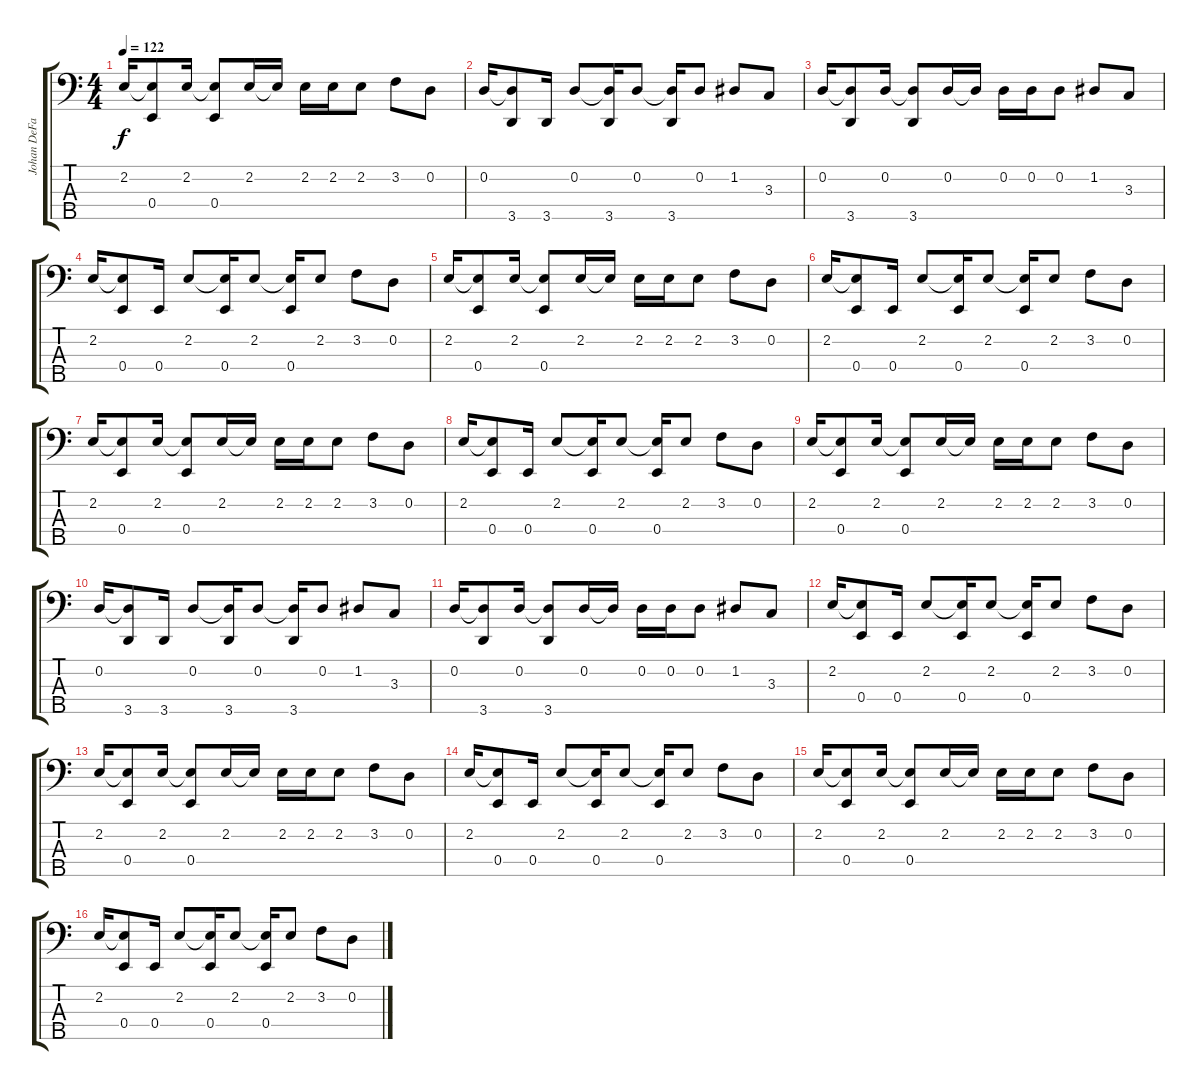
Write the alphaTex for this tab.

\track ("Johan DeFarfalla" "Johan DeFa") {instrument electricbassfinger}
\staff {score tabs}
\tuning (G2 D2 A1 E1 B0) {hide}
\ts (4 4)
\tempo 122
\clef f4
\ks c
2.2.16{dy f} (2.2{t} 0.4).8 2.2.16 (2.2{t} 0.4).8 2.2.16 2.2{t}.16 2.2.16 2.2.16 2.2.8 3.2.8 0.2.8 |
0.2.16 (0.2{t} 3.5).8 3.5.16 0.2.8 (0.2{t} 3.5).16 0.2.8 (0.2{t} 3.5).16 0.2.8 1.2.8 3.3.8 |
0.2.16 (0.2{t} 3.5).8 0.2.16 (0.2{t} 3.5).8 0.2.16 0.2{t}.16 0.2.16 0.2.16 0.2.8 1.2.8 3.3.8 |
2.2.16 (2.2{t} 0.4).8 0.4.16 2.2.8 (2.2{t} 0.4).16 2.2.8 (2.2{t} 0.4).16 2.2.8 3.2.8 0.2.8 |
2.2.16 (2.2{t} 0.4).8 2.2.16 (2.2{t} 0.4).8 2.2.16 2.2{t}.16 2.2.16 2.2.16 2.2.8 3.2.8 0.2.8 |
2.2.16 (2.2{t} 0.4).8 0.4.16 2.2.8 (2.2{t} 0.4).16 2.2.8 (2.2{t} 0.4).16 2.2.8 3.2.8 0.2.8 |
2.2.16 (2.2{t} 0.4).8 2.2.16 (2.2{t} 0.4).8 2.2.16 2.2{t}.16 2.2.16 2.2.16 2.2.8 3.2.8 0.2.8 |
2.2.16 (2.2{t} 0.4).8 0.4.16 2.2.8 (2.2{t} 0.4).16 2.2.8 (2.2{t} 0.4).16 2.2.8 3.2.8 0.2.8 |
2.2.16 (2.2{t} 0.4).8 2.2.16 (2.2{t} 0.4).8 2.2.16 2.2{t}.16 2.2.16 2.2.16 2.2.8 3.2.8 0.2.8 |
0.2.16 (0.2{t} 3.5).8 3.5.16 0.2.8 (0.2{t} 3.5).16 0.2.8 (0.2{t} 3.5).16 0.2.8 1.2.8 3.3.8 |
0.2.16 (0.2{t} 3.5).8 0.2.16 (0.2{t} 3.5).8 0.2.16 0.2{t}.16 0.2.16 0.2.16 0.2.8 1.2.8 3.3.8 |
2.2.16 (2.2{t} 0.4).8 0.4.16 2.2.8 (2.2{t} 0.4).16 2.2.8 (2.2{t} 0.4).16 2.2.8 3.2.8 0.2.8 |
2.2.16 (2.2{t} 0.4).8 2.2.16 (2.2{t} 0.4).8 2.2.16 2.2{t}.16 2.2.16 2.2.16 2.2.8 3.2.8 0.2.8 |
2.2.16 (2.2{t} 0.4).8 0.4.16 2.2.8 (2.2{t} 0.4).16 2.2.8 (2.2{t} 0.4).16 2.2.8 3.2.8 0.2.8 |
2.2.16 (2.2{t} 0.4).8 2.2.16 (2.2{t} 0.4).8 2.2.16 2.2{t}.16 2.2.16 2.2.16 2.2.8 3.2.8 0.2.8 |
2.2.16 (2.2{t} 0.4).8 0.4.16 2.2.8 (2.2{t} 0.4).16 2.2.8 (2.2{t} 0.4).16 2.2.8 3.2.8 0.2.8
